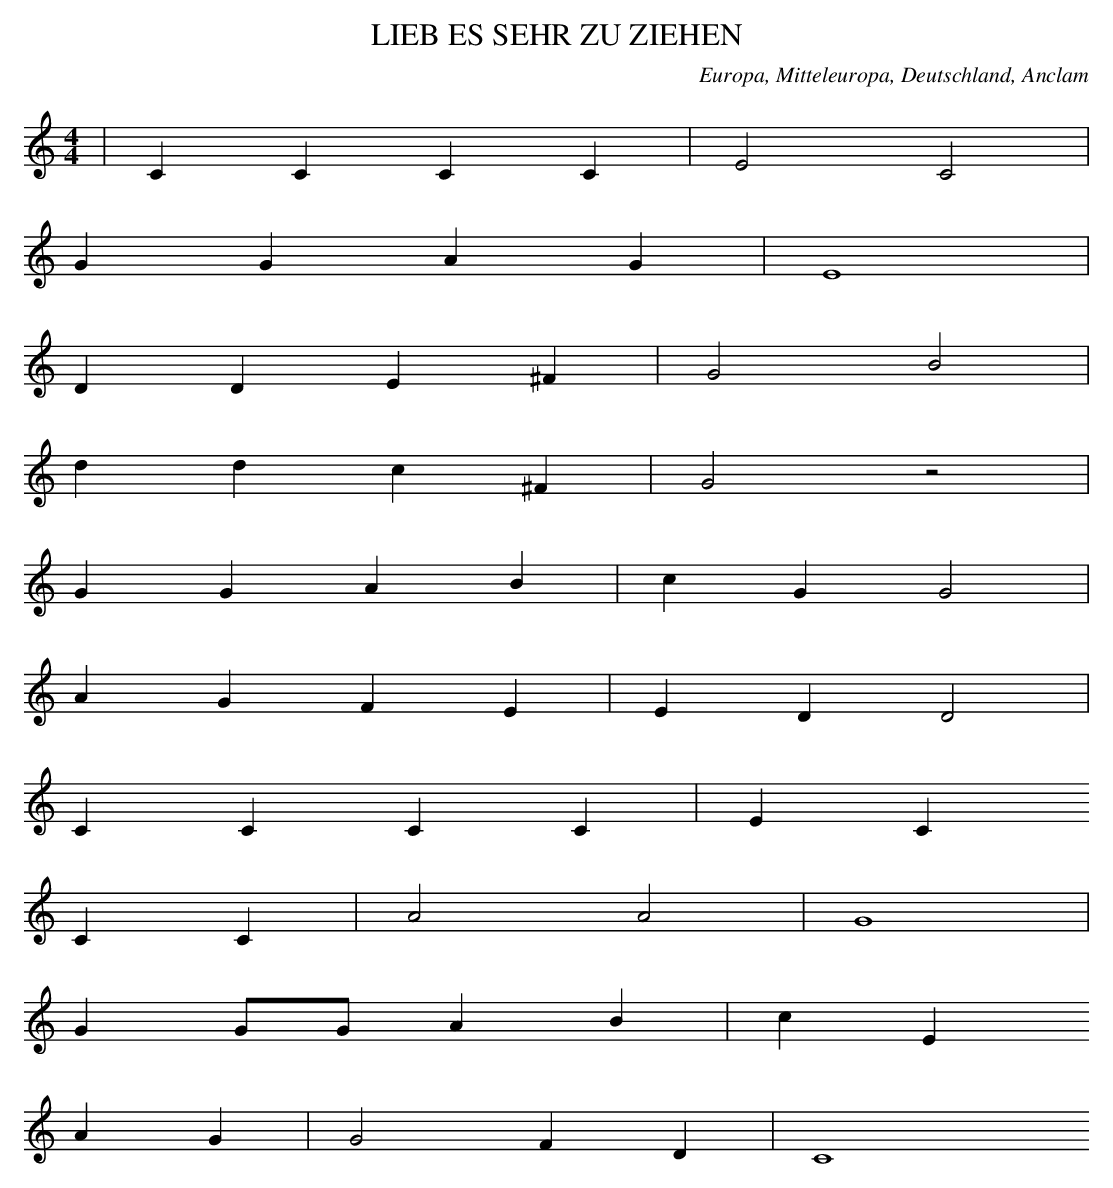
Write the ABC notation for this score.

X:1
T: LIEB ES SEHR ZU ZIEHEN
O: Europa, Mitteleuropa, Deutschland, Anclam
M: 4/4
L: 1/8
K: C
 | C2C2C2C2 | E4C4 |
G2G2A2G2 | E8 |
D2D2E2^F2 | G4B4 |
d2d2c2^F2 | G4z4 |
G2G2A2B2 | c2G2G4 |
A2G2F2E2 | E2D2D4 |
C2C2C2C2 | E2C2
C2C2 | A4A4 | G8 |
G2GGA2B2 | c2E2
A2G2 | G4F2D2 | C8
